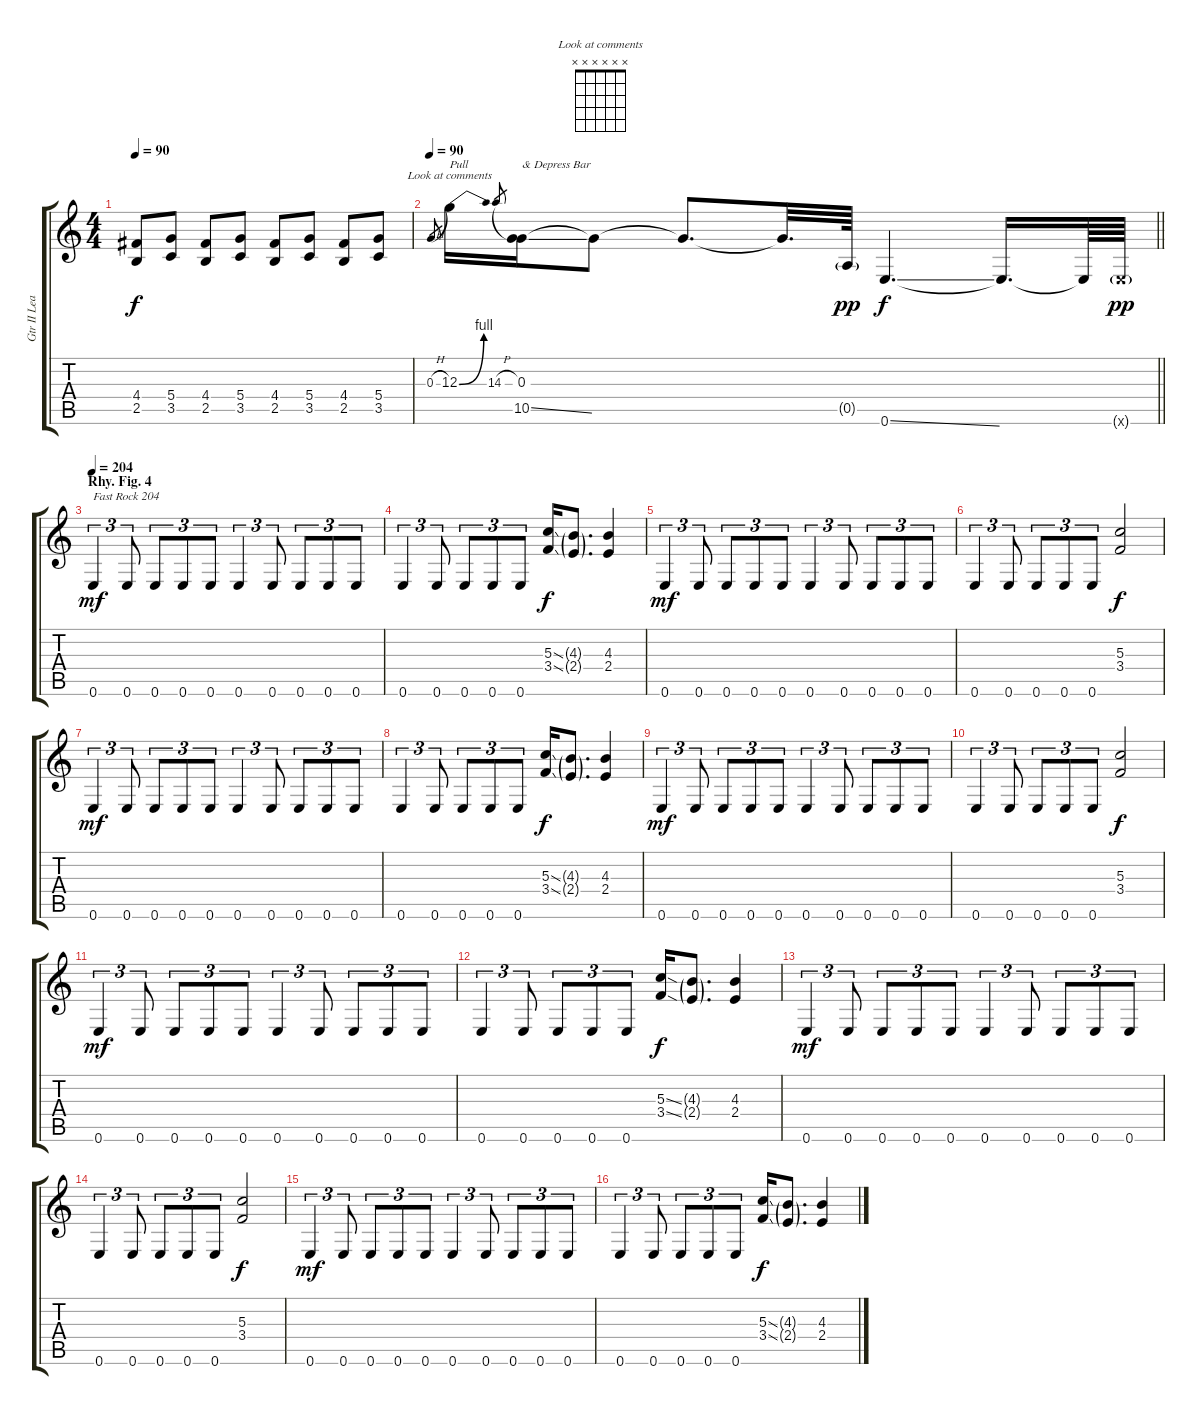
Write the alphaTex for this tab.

\track ("Gtr II Lead" "Gtr II Lea") {instrument overdrivenguitar}
\staff {score tabs}
\tuning (E4 B3 G3 D3 A2 E2) {hide}
\chord ("Look at comments" x x x x x x)
\ts (4 4)
\tempo 90
\clef g2
\ks c
(4.4 2.5).8{dy f balance 14} (5.4 3.5).8 (4.4 2.5).8 (5.4 3.5).8 (4.4 2.5).8 (5.4 3.5).8 (4.4 2.5).8 (5.4 3.5).8 |
\tempo 90
\barLineRight lightlight
0.3{h}.8{gr} 12.3{be (bend 0 0 60 4)}.16{ch "Look at comments" txt "Pull"} 14.3{h}.8{gr} (0.3 10.5{ss}).16{txt "& Depress Bar"} 10.5{t}.8 10.5{t}.8{d} 10.5{t}.32{d} 0.5{g}.64{dy pp} 0.6{ss}.4{d dy f} 0.6{t}.16{d} 0.6{t}.64 0.6{g x}.64{dy pp} |
\section ("" "Rhy. Fig. 4")
\tempo 204
0.6.4{tu (3 2) txt "Fast Rock 204" dy mf} 0.6.8{tu (3 2)} 0.6.8{tu (3 2)} 0.6.8{tu (3 2)} 0.6.8{tu (3 2)} 0.6.4{tu (3 2)} 0.6.8{tu (3 2)} 0.6.8{tu (3 2)} 0.6.8{tu (3 2)} 0.6.8{tu (3 2)} |
0.6.4{tu (3 2)} 0.6.8{tu (3 2)} 0.6.8{tu (3 2)} 0.6.8{tu (3 2)} 0.6.8{tu (3 2)} (5.3{ss} 3.4{ss}).16{dy f} (4.3{g} 2.4{g}).8{d} (4.3 2.4).4 |
0.6.4{tu (3 2) dy mf} 0.6.8{tu (3 2)} 0.6.8{tu (3 2)} 0.6.8{tu (3 2)} 0.6.8{tu (3 2)} 0.6.4{tu (3 2)} 0.6.8{tu (3 2)} 0.6.8{tu (3 2)} 0.6.8{tu (3 2)} 0.6.8{tu (3 2)} |
0.6.4{tu (3 2)} 0.6.8{tu (3 2)} 0.6.8{tu (3 2)} 0.6.8{tu (3 2)} 0.6.8{tu (3 2)} (5.3 3.4).2{dy f} |
0.6.4{tu (3 2) dy mf} 0.6.8{tu (3 2)} 0.6.8{tu (3 2)} 0.6.8{tu (3 2)} 0.6.8{tu (3 2)} 0.6.4{tu (3 2)} 0.6.8{tu (3 2)} 0.6.8{tu (3 2)} 0.6.8{tu (3 2)} 0.6.8{tu (3 2)} |
0.6.4{tu (3 2)} 0.6.8{tu (3 2)} 0.6.8{tu (3 2)} 0.6.8{tu (3 2)} 0.6.8{tu (3 2)} (5.3{ss} 3.4{ss}).16{dy f} (4.3{g} 2.4{g}).8{d} (4.3 2.4).4 |
0.6.4{tu (3 2) dy mf} 0.6.8{tu (3 2)} 0.6.8{tu (3 2)} 0.6.8{tu (3 2)} 0.6.8{tu (3 2)} 0.6.4{tu (3 2)} 0.6.8{tu (3 2)} 0.6.8{tu (3 2)} 0.6.8{tu (3 2)} 0.6.8{tu (3 2)} |
0.6.4{tu (3 2)} 0.6.8{tu (3 2)} 0.6.8{tu (3 2)} 0.6.8{tu (3 2)} 0.6.8{tu (3 2)} (5.3 3.4).2{dy f} |
0.6.4{tu (3 2) dy mf} 0.6.8{tu (3 2)} 0.6.8{tu (3 2)} 0.6.8{tu (3 2)} 0.6.8{tu (3 2)} 0.6.4{tu (3 2)} 0.6.8{tu (3 2)} 0.6.8{tu (3 2)} 0.6.8{tu (3 2)} 0.6.8{tu (3 2)} |
0.6.4{tu (3 2)} 0.6.8{tu (3 2)} 0.6.8{tu (3 2)} 0.6.8{tu (3 2)} 0.6.8{tu (3 2)} (5.3{ss} 3.4{ss}).16{dy f} (4.3{g} 2.4{g}).8{d} (4.3 2.4).4 |
0.6.4{tu (3 2) dy mf} 0.6.8{tu (3 2)} 0.6.8{tu (3 2)} 0.6.8{tu (3 2)} 0.6.8{tu (3 2)} 0.6.4{tu (3 2)} 0.6.8{tu (3 2)} 0.6.8{tu (3 2)} 0.6.8{tu (3 2)} 0.6.8{tu (3 2)} |
0.6.4{tu (3 2)} 0.6.8{tu (3 2)} 0.6.8{tu (3 2)} 0.6.8{tu (3 2)} 0.6.8{tu (3 2)} (5.3 3.4).2{dy f} |
0.6.4{tu (3 2) dy mf} 0.6.8{tu (3 2)} 0.6.8{tu (3 2)} 0.6.8{tu (3 2)} 0.6.8{tu (3 2)} 0.6.4{tu (3 2)} 0.6.8{tu (3 2)} 0.6.8{tu (3 2)} 0.6.8{tu (3 2)} 0.6.8{tu (3 2)} |
0.6.4{tu (3 2)} 0.6.8{tu (3 2)} 0.6.8{tu (3 2)} 0.6.8{tu (3 2)} 0.6.8{tu (3 2)} (5.3{ss} 3.4{ss}).16{dy f} (4.3{g} 2.4{g}).8{d} (4.3 2.4).4
